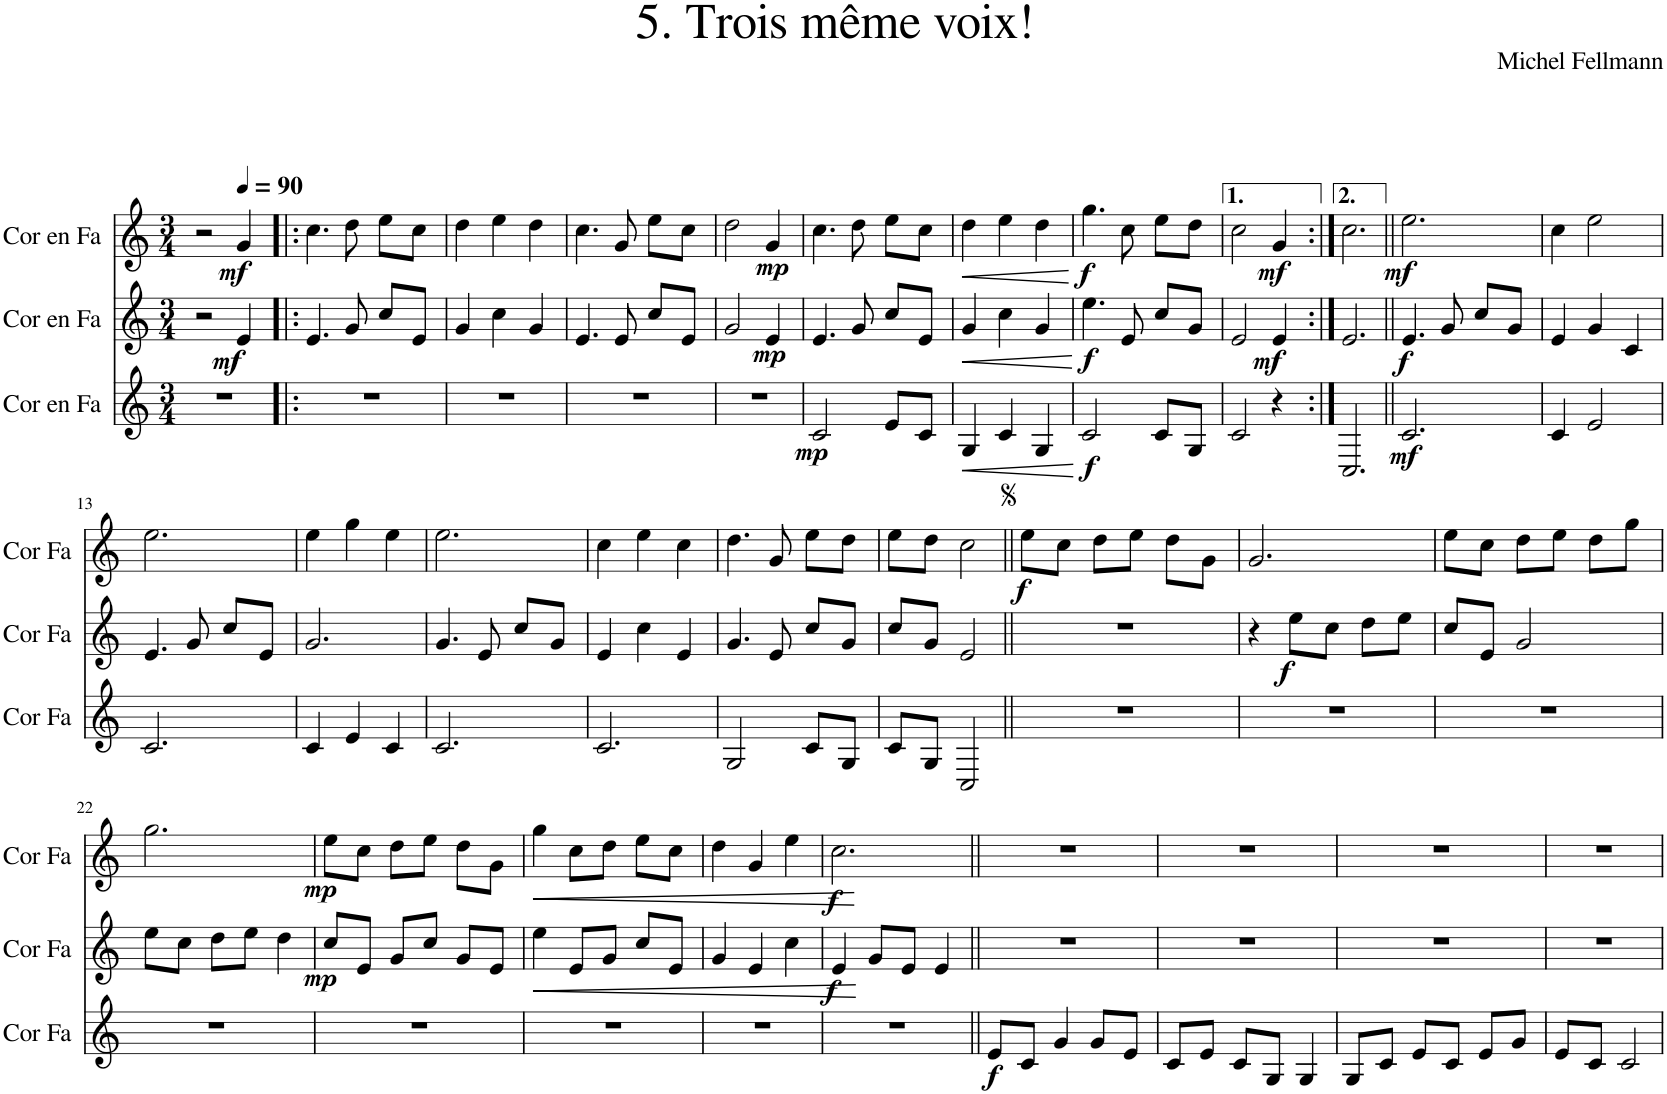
**kern	**dynam	**kern	**dynam	**kern	**dynam
*part3	*part3	*part2	*part2	*part1	*part1
*staff3	*staff3	*staff2	*staff2	*staff1	*staff1
*I"Cor en Fa	*	*I"Cor en Fa	*	*I"Cor en Fa	*
*I'Cor Fa	*	*I'Cor Fa	*	*I'Cor Fa	*
*clefG2	*	*clefG2	*	*clefG2	*
*Trd4c7	*	*Trd4c7	*	*Trd4c7	*
*k[]	*	*k[]	*	*k[]	*
*M3/4	*	*M3/4	*	*M3/4	*
=1	=1	=1	=1	=1	=1
2.r	.	2r	.	2r	.
*	*	*	*	*MM90	*
!	!	!	!LO:DY:b	!	!LO:DY:b
.	.	4e/	mf	4g/	mf
=2!|:	=2!|:	=2!|:	=2!|:	=2!|:	=2!|:
2.r	.	4.e/	.	4.cc\	.
.	.	8g/	.	8dd\	.
.	.	8cc/L	.	8ee\L	.
.	.	8e/J	.	8cc\J	.
=3	=3	=3	=3	=3	=3
2.r	.	4g/	.	4dd\	.
.	.	4cc\	.	4ee\	.
.	.	4g/	.	4dd\	.
=4	=4	=4	=4	=4	=4
2.r	.	4.e/	.	4.cc\	.
.	.	8e/	.	8g/	.
.	.	8cc/L	.	8ee\L	.
.	.	8e/J	.	8cc\J	.
=5	=5	=5	=5	=5	=5
2.r	.	2g/	.	2dd\	.
!	!	!	!LO:DY:b	!	!LO:DY:b
.	.	4e/	mp	4g/	mp
=6	=6	=6	=6	=6	=6
!	!LO:DY:b	!	!	!	!
2c/	mp	4.e/	.	4.cc\	.
.	.	8g/	.	8dd\	.
8e/L	.	8cc/L	.	8ee\L	.
8c/J	.	8e/J	.	8cc\J	.
=7	=7	=7	=7	=7	=7
!	!LO:HP:b	!	!LO:HP:b	!	!LO:HP:b
4G/	<	4g/	<	4dd\	<
4c/	.	4cc\	.	4ee\	.
4G/	.	4g/	.	4dd\	.
.	[	.	[	.	[
=8	=8	=8	=8	=8	=8
!	!LO:DY:b	!	!LO:DY:b	!	!LO:DY:b
2c/	f	4.ee\	f	4.gg\	f
.	.	8e/	.	8cc\	.
8c/L	.	8cc/L	.	8ee\L	.
8G/J	.	8g/J	.	8dd\J	.
=9	=9	=9	=9	=9	=9
2c/	.	2e/	.	2cc\	.
!	!	!	!LO:DY:b	!	!LO:DY:b
4r	.	4e/	mf	4g/	mf
=10:|!	=10:|!	=10:|!	=10:|!	=10:|!	=10:|!
2.C/	.	2.e/	.	2.cc\	.
=11||	=11||	=11||	=11||	=11||	=11||
!	!LO:DY:b	!	!LO:DY:b	!	!LO:DY:b
2.c/	mf	4.e/	f	2.ee\	mf
.	.	8g/	.	.	.
.	.	8cc/L	.	.	.
.	.	8g/J	.	.	.
=12	=12	=12	=12	=12	=12
4c/	.	4e/	.	4cc\	.
2e/	.	4g/	.	2ee\	.
.	.	4c/	.	.	.
!!LO:LB:g=z
=13	=13	=13	=13	=13	=13
2.c/	.	4.e/	.	2.ee\	.
.	.	8g/	.	.	.
.	.	8cc/L	.	.	.
.	.	8e/J	.	.	.
=14	=14	=14	=14	=14	=14
4c/	.	2.g/	.	4ee\	.
4e/	.	.	.	4gg\	.
4c/	.	.	.	4ee\	.
=15	=15	=15	=15	=15	=15
2.c/	.	4.g/	.	2.ee\	.
.	.	8e/	.	.	.
.	.	8cc/L	.	.	.
.	.	8g/J	.	.	.
=16	=16	=16	=16	=16	=16
2.c/	.	4e/	.	4cc\	.
.	.	4cc\	.	4ee\	.
.	.	4e/	.	4cc\	.
=17	=17	=17	=17	=17	=17
2G/	.	4.g/	.	4.dd\	.
.	.	8e/	.	8g/	.
8c/L	.	8cc/L	.	8ee\L	.
8G/J	.	8g/J	.	8dd\J	.
=18	=18	=18	=18	=18	=18
8c/L	.	8cc/L	.	8ee\L	.
8G/J	.	8g/J	.	8dd\J	.
2C/	.	2e/	.	2cc\	.
=19||	=19||	=19||	=19||	=19||	=19||
!	!	!	!	!	!LO:DY:b
2.r	.	2.r	.	8ee\L	f
.	.	.	.	8cc\J	.
.	.	.	.	8dd\L	.
.	.	.	.	8ee\J	.
.	.	.	.	8dd\L	.
.	.	.	.	8g\J	.
=20	=20	=20	=20	=20	=20
2.r	.	4r	.	2.g/	.
!	!	!	!LO:DY:b	!	!
.	.	8ee\L	f	.	.
.	.	8cc\J	.	.	.
.	.	8dd\L	.	.	.
.	.	8ee\J	.	.	.
=21	=21	=21	=21	=21	=21
2.r	.	8cc/L	.	8ee\L	.
.	.	8e/J	.	8cc\J	.
.	.	2g/	.	8dd\L	.
.	.	.	.	8ee\J	.
.	.	.	.	8dd\L	.
.	.	.	.	8gg\J	.
!!LO:LB:g=z
=22	=22	=22	=22	=22	=22
2.r	.	8ee\L	.	2.gg\	.
.	.	8cc\J	.	.	.
.	.	8dd\L	.	.	.
.	.	8ee\J	.	.	.
.	.	4dd\	.	.	.
=23	=23	=23	=23	=23	=23
!	!	!	!LO:DY:b	!	!LO:DY:b
2.r	.	8cc/L	mp	8ee\L	mp
.	.	8e/J	.	8cc\J	.
.	.	8g/L	.	8dd\L	.
.	.	8cc/J	.	8ee\J	.
.	.	8g/L	.	8dd\L	.
.	.	8e/J	.	8g\J	.
=24	=24	=24	=24	=24	=24
!	!	!	!LO:HP:b	!	!LO:HP:b
2.r	.	4ee\	<	4gg\	<
.	.	8e/L	.	8cc\L	.
.	.	8g/J	.	8dd\J	.
.	.	8cc/L	.	8ee\L	.
.	.	8e/J	.	8cc\J	.
.	.	.	[	.	[
=25	=25	=25	=25	=25	=25
2.r	.	4g/	.	4dd\	.
.	.	4e/	.	4g/	.
.	.	4cc\	.	4ee\	.
=26	=26	=26	=26	=26	=26
!	!	!	!LO:DY:b	!	!LO:DY:b
2.r	.	4e/	f	2.cc\	f
.	.	8g/L	.	.	.
.	.	8e/J	.	.	.
.	.	4e/	.	.	.
=27||	=27||	=27||	=27||	=27||	=27||
!	!LO:DY:b	!	!	!	!
8e/L	f	2.r	.	2.r	.
8c/J	.	.	.	.	.
4g/	.	.	.	.	.
8g/L	.	.	.	.	.
8e/J	.	.	.	.	.
=28	=28	=28	=28	=28	=28
8c/L	.	2.r	.	2.r	.
8e/J	.	.	.	.	.
8c/L	.	.	.	.	.
8G/J	.	.	.	.	.
4G/	.	.	.	.	.
=29	=29	=29	=29	=29	=29
8G/L	.	2.r	.	2.r	.
8c/J	.	.	.	.	.
8e/L	.	.	.	.	.
8c/J	.	.	.	.	.
8e/L	.	.	.	.	.
8g/J	.	.	.	.	.
=30	=30	=30	=30	=30	=30
8e/L	.	2.r	.	2.r	.
8c/J	.	.	.	.	.
2c/	.	.	.	.	.
=	=	=	=	=	=
*-	*-	*-	*-	*-	*-
